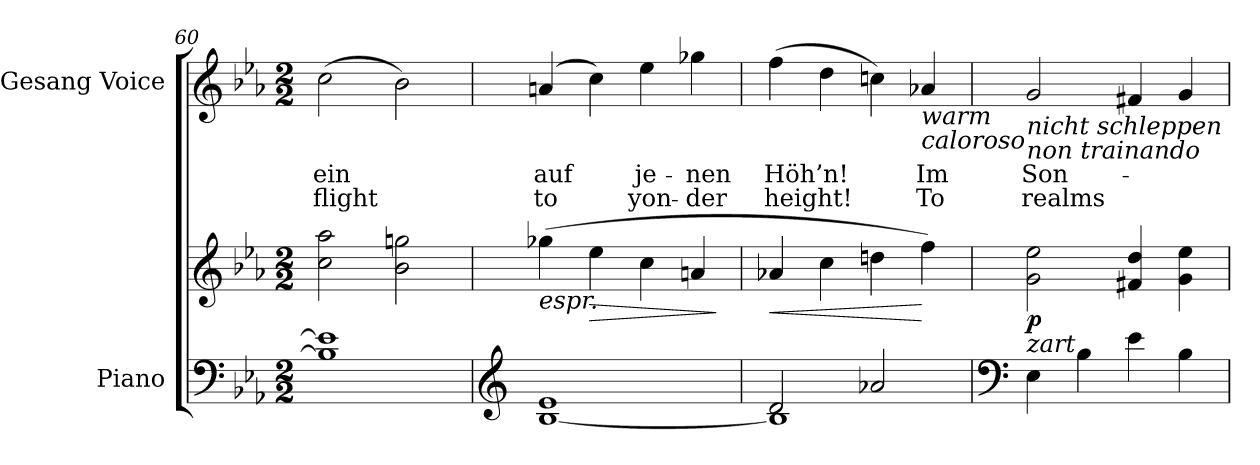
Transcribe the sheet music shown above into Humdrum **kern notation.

**kern	**kern	**dynam	**kern	**text	**text
*part2	*part2	*part2	*part1	*part1	*part1
*staff3	*staff2	*staff2/3	*staff1	*staff1	*staff1
*I"Piano	*	*	*I"Gesang Voice	*	*
*I'Pno	*	*	*	*	*
!!LO:LB:g=z
*clefF4	*clefG2	*	*clefG2	*	*
*k[b-e-a-]	*k[b-e-a-]	*	*k[b-e-a-]	*	*
*M2/2	*M2/2	*	*M2/2	*	*
=60	=60	=60	=60	=60	=60
!	!	!	!	!LO:LY:b	!LO:LY:b
1B-] 1e-]	2cc\ 2aa-\	.	(2cc\	ein	flight
.	2b-\ 2ggn\	.	2b-\)	.	.
=61	=61	=61	=61	=61	=61
*clefG2	*	*	*	*	*
!	!LO:TX:b:i:t=espr.	!	!	!	!
!	!	!	!	!LO:LY:b	!LO:LY:b
[<1B- 1e-	(4gg-X\	.	(4an/	auf	to
!	!	!LO:HP:b	!	!	!
.	4ee-\	>	4cc\)	.	.
!	!	!	!	!LO:LY:b	!LO:LY:b
.	4cc\	.	4ee-\	je-	yon-
!	!	!	!	!LO:LY:b	!LO:LY:b
.	4an/	.	4gg-X\	-nen	-der
.	.	]	.	.	.
=62	=62	=62	=62	=62	=62
*^	*	*	*	*	*
!	!	!	!LO:HP:b	!	!LO:LY:b	!LO:LY:b
2d/	1B-]	4a-X/	<	(4ff\	Höh’n!	height!
.	.	4cc\	.	4dd\	.	.
2a-X/	.	4ddn\	.	4ccn\)	.	.
!	!	!	!	!LO:TX:b:i:t=warm	!	!
!	!	!	!	!LO:TX:b:i:t=caloroso	!	!
!	!	!	!	!	!LO:LY:b	!LO:LY:b
.	.	4ff\)	[	4a-X/	Im	To
*v	*v	*	*	*	*	*
=63	=63	=63	=63	=63	=63
*clefF4	*	*	*	*	*
!	!	!	!LO:TX:b:i:t=nicht schleppen	!	!
!	!	!	!LO:TX:b:i:t=non trainando	!	!
!	!LO:TX:b:i:t=zart	!	!	!	!
!	!	!LO:DY:b	!	!LO:LY:b	!LO:LY:b
4E-\	2g\ 2ee-\	p	2g/	Son-	realms
4B-\	.	.	.	.	.
4e-\	4f#X/ 4dd/	.	4f#X/	.	.
4B-\	4g\ 4ee-\	.	4g/	.	.
=	=	=	=	=	=
*-	*-	*-	*-	*-	*-
